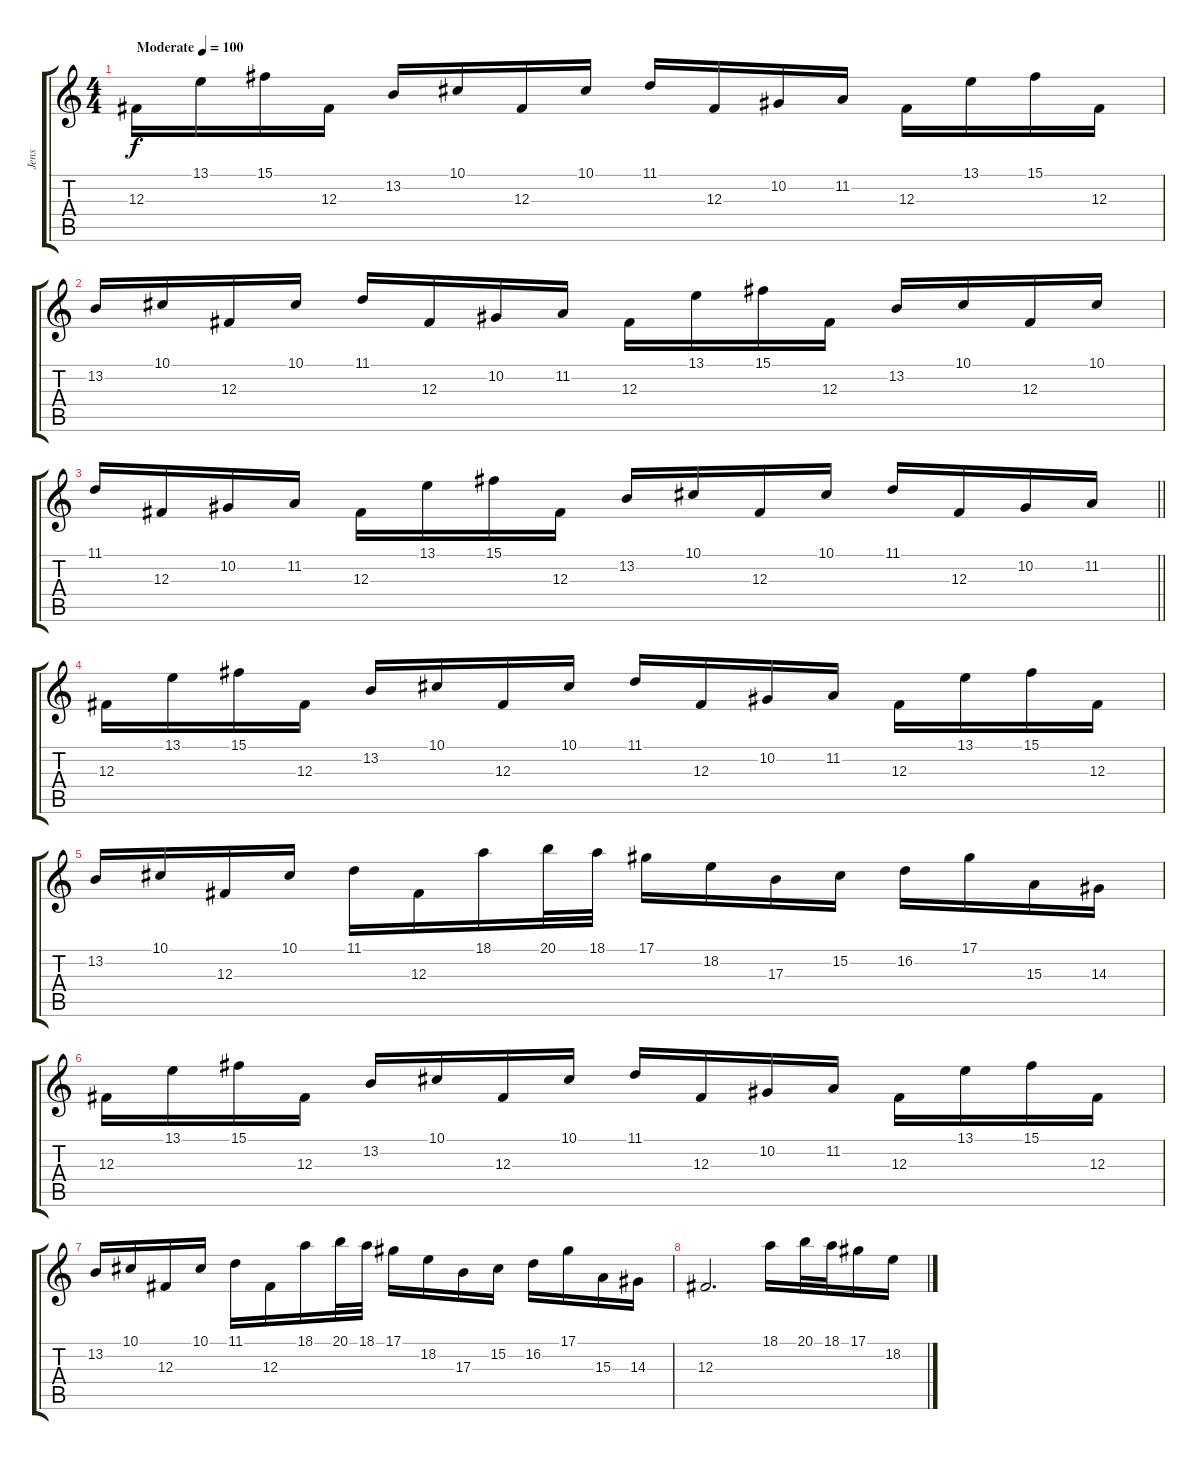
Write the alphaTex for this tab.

\track ("Jens" "Jens") {instrument lead2sawtooth}
\staff {score tabs}
\tuning (Eb4 Bb3 Gb3 Db3 Ab2 Eb2) {hide}
\ts (4 4)
\tempo (100 "Moderate")
\clef g2
\ks c
12.3.16{dy f instrument lead2sawtooth} 13.1.16 15.1.16 12.3.16 13.2.16 10.1.16 12.3.16 10.1.16 11.1.16 12.3.16 10.2.16 11.2.16 12.3.16 13.1.16 15.1.16 12.3.16 |
13.2.16 10.1.16 12.3.16 10.1.16 11.1.16 12.3.16 10.2.16 11.2.16 12.3.16 13.1.16 15.1.16 12.3.16 13.2.16 10.1.16 12.3.16 10.1.16 |
\barLineRight lightlight
11.1.16 12.3.16 10.2.16 11.2.16 12.3.16 13.1.16 15.1.16 12.3.16 13.2.16 10.1.16 12.3.16 10.1.16 11.1.16 12.3.16 10.2.16 11.2.16 |
\section ("" "")
12.3.16 13.1.16 15.1.16 12.3.16 13.2.16 10.1.16 12.3.16 10.1.16 11.1.16 12.3.16 10.2.16 11.2.16 12.3.16 13.1.16 15.1.16 12.3.16 |
13.2.16 10.1.16 12.3.16 10.1.16 11.1.16 12.3.16 18.1.16 20.1.32 18.1.32 17.1.16 18.2.16 17.3.16 15.2.16 16.2.16 17.1.16 15.3.16 14.3.16 |
12.3.16 13.1.16 15.1.16 12.3.16 13.2.16 10.1.16 12.3.16 10.1.16 11.1.16 12.3.16 10.2.16 11.2.16 12.3.16 13.1.16 15.1.16 12.3.16 |
13.2.16 10.1.16 12.3.16 10.1.16 11.1.16 12.3.16 18.1.16 20.1.32 18.1.32 17.1.16 18.2.16 17.3.16 15.2.16 16.2.16 17.1.16 15.3.16 14.3.16 |
12.3.2{d} 18.1.16 20.1.32 18.1.32 17.1.16 18.2.16
